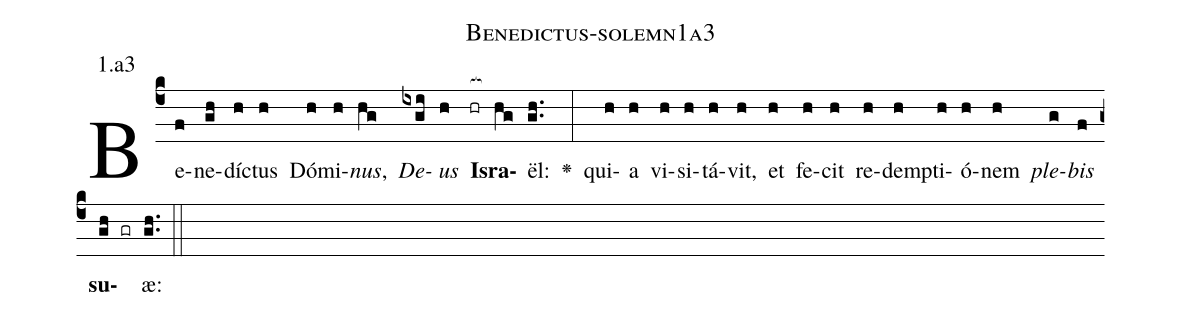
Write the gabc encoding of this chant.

name: Benedictus-solemn1a3;
annotation: 1.a3;
%%
(c4)Be(f)ne(gh)dí(h)ctus(h) Dó(h)mi(h)<i>nus</i>,(hg) <i>De</i>(ixgi)<i>us</i>(h) <b>Is</b>(hr[ocb:1{])<b>ra</b>(hg[ocb:0}])ël:(gh..) <v>\greheightstar</v>(:) qui(h)a(h) vi(h)si(h)tá(h)vit,(h) et(h) fe(h)cit(h) re(h)dem(h)pti(h)ó(h)nem(h) <i>ple</i>(g)<i>bis</i>(f) <b>su</b>(gh gr)æ:(gh..) (::)


%E(h) u(h) o(g) u(f) a(gh) e.(gh..) (::)
